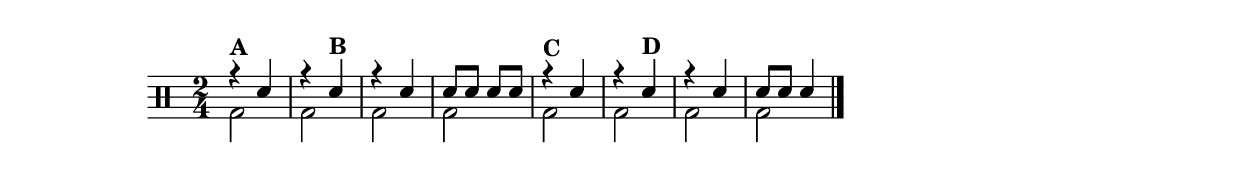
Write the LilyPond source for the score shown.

%-*- coding: utf-8 -*-

\version "2.10.00"

%\header {title = "sapatinho branco em trio"}

\drums {

\override Staff.TimeSignature #'style = #'()
\time 2/4 

\context DrumVoice = "1" { }
\context DrumVoice = "2" {  }

<<
{

r4^\markup {\bold {A}} sn
r sn^\markup{\bold {B}}
r sn
sn8 sn sn sn
r4^\markup{\bold {C}} sn
r sn^\markup{\bold {D}}
r sn
sn8 sn sn4

}


\\

{

bd2 
bd2 
bd
bd2 
bd2 
bd2 
bd
bd


}

>>

\bar "|."

}

